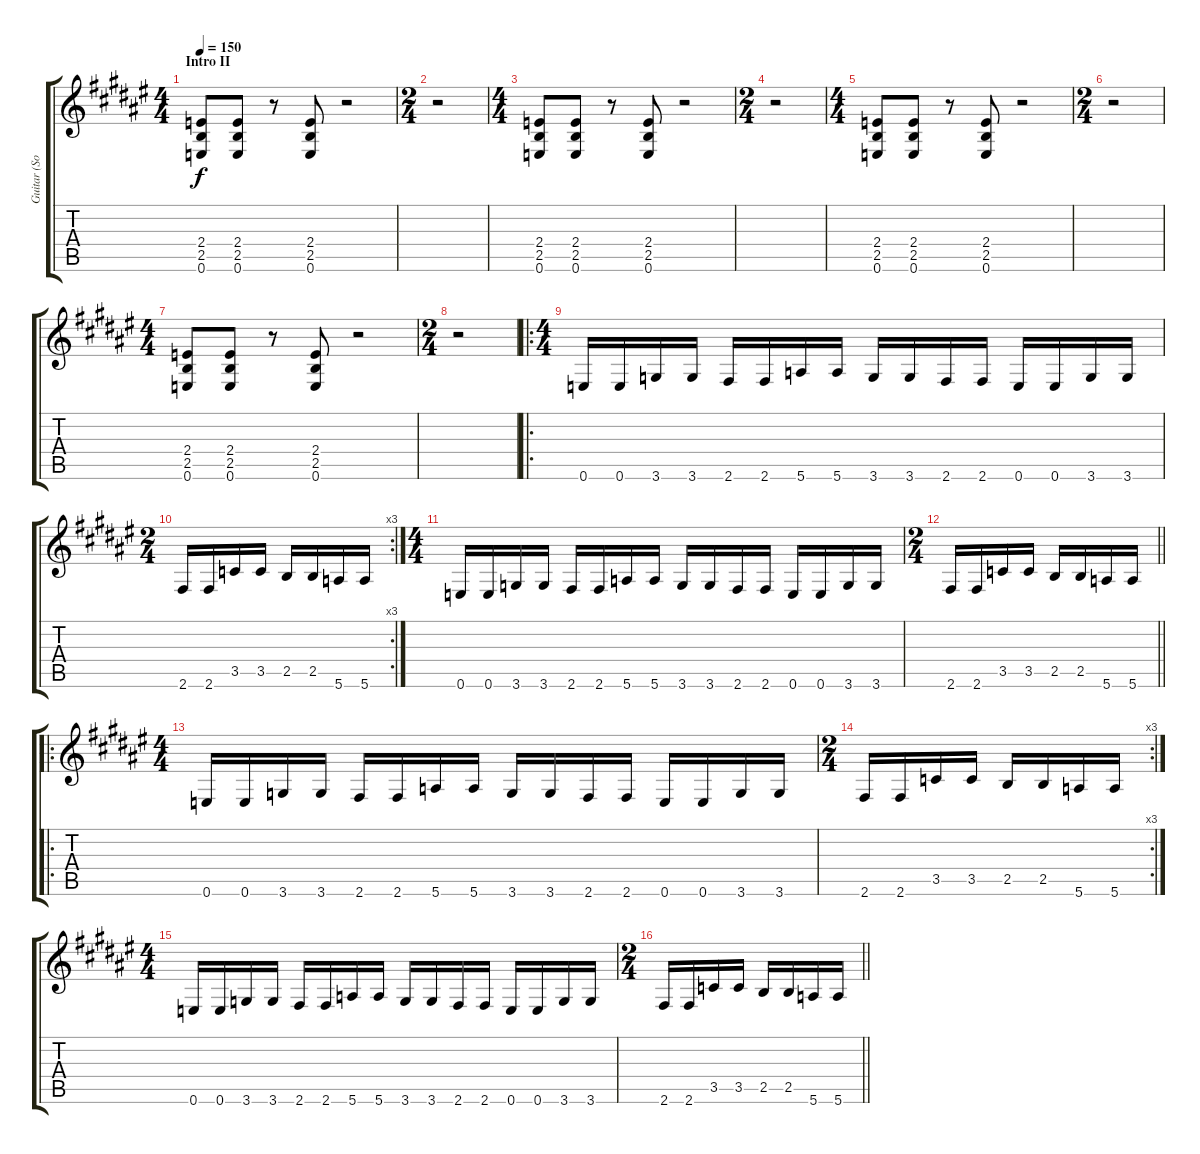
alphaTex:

\track ("Guitar (Solo)" "Guitar (So") {instrument distortionguitar}
\staff {score tabs}
\tuning (E4 B3 G3 D3 A2 E2) {hide}
\ts (4 4)
\section ("" "Intro II")
\tempo 150
\clef g2
\ks d#minor
(2.4 2.5 0.6).8{dy f} (2.4 2.5 0.6).8 r.8 (2.4 2.5 0.6).8 r.2 |
\ts (2 4)
r.2 |
\ts (4 4)
(2.4 2.5 0.6).8 (2.4 2.5 0.6).8 r.8 (2.4 2.5 0.6).8 r.2 |
\ts (2 4)
r.2 |
\ts (4 4)
(2.4 2.5 0.6).8 (2.4 2.5 0.6).8 r.8 (2.4 2.5 0.6).8 r.2 |
\ts (2 4)
r.2 |
\ts (4 4)
(2.4 2.5 0.6).8 (2.4 2.5 0.6).8 r.8 (2.4 2.5 0.6).8 r.2 |
\ts (2 4)
r.2 |
\ro
\ts (4 4)
0.6.16 0.6.16 3.6.16 3.6.16 2.6.16 2.6.16 5.6.16 5.6.16 3.6.16 3.6.16 2.6.16 2.6.16 0.6.16 0.6.16 3.6.16 3.6.16 |
\rc 3
\ts (2 4)
2.6.16 2.6.16 3.5.16 3.5.16 2.5.16 2.5.16 5.6.16 5.6.16 |
\ts (4 4)
0.6.16 0.6.16 3.6.16 3.6.16 2.6.16 2.6.16 5.6.16 5.6.16 3.6.16 3.6.16 2.6.16 2.6.16 0.6.16 0.6.16 3.6.16 3.6.16 |
\ts (2 4)
\barLineRight lightlight
2.6.16 2.6.16 3.5.16 3.5.16 2.5.16 2.5.16 5.6.16 5.6.16 |
\ro
\ts (4 4)
0.6.16 0.6.16 3.6.16 3.6.16 2.6.16 2.6.16 5.6.16 5.6.16 3.6.16 3.6.16 2.6.16 2.6.16 0.6.16 0.6.16 3.6.16 3.6.16 |
\rc 3
\ts (2 4)
2.6.16 2.6.16 3.5.16 3.5.16 2.5.16 2.5.16 5.6.16 5.6.16 |
\ts (4 4)
0.6.16 0.6.16 3.6.16 3.6.16 2.6.16 2.6.16 5.6.16 5.6.16 3.6.16 3.6.16 2.6.16 2.6.16 0.6.16 0.6.16 3.6.16 3.6.16 |
\ts (2 4)
\barLineRight lightlight
2.6.16 2.6.16 3.5.16 3.5.16 2.5.16 2.5.16 5.6.16 5.6.16
